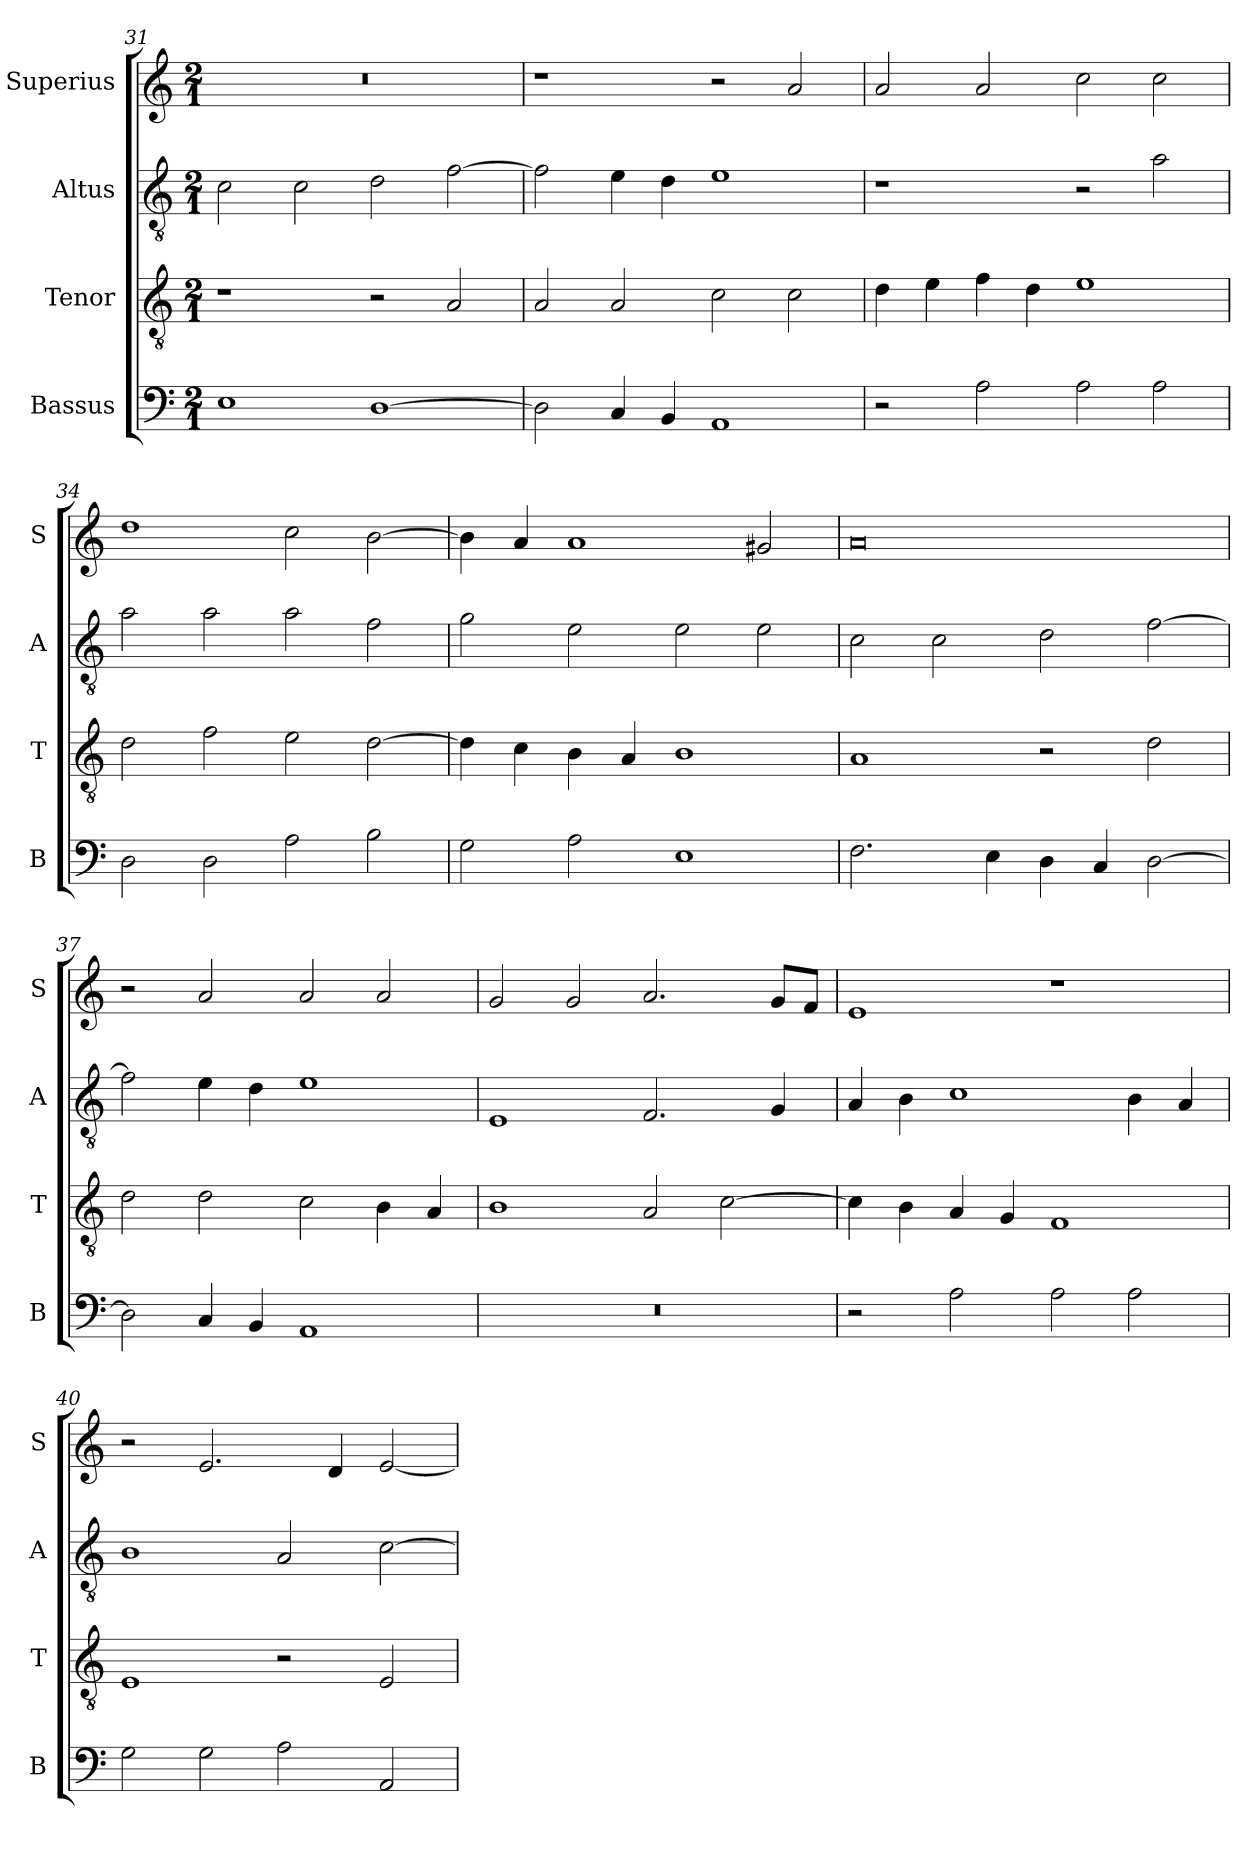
**kern	**kern	**kern	**kern
*part4	*part3	*part2	*part1
*staff4	*staff3	*staff2	*staff1
*I"Bassus	*I"Tenor	*I"Altus	*I"Superius
*I'B	*I'T	*I'A	*I'S
*clefF4	*clefGv2	*clefGv2	*clefG2
*k[]	*k[]	*k[]	*k[]
*M2/1	*M2/1	*M2/1	*M2/1
=31	=31	=31	=31
1E	1r	2c\	0r
.	.	2c\	.
[1D	2r	2d\	.
.	2A/	[2f\	.
=32	=32	=32	=32
2D\]	2A/	2f\]	1r
4C/	2A/	4e\	.
4BB/	.	4d\	.
1AA	2c\	1e	2r
.	2c\	.	2a/
=33	=33	=33	=33
2r	4d\	1r	2a/
.	4e\	.	.
2A\	4f\	.	2a/
.	4d\	.	.
2A\	1e	2r	2cc\
2A\	.	2a\	2cc\
=34	=34	=34	=34
2D\	2d\	2a\	1dd
2D\	2f\	2a\	.
2A\	2e\	2a\	2cc\
2B\	[2d\	2f\	[2b\
=35	=35	=35	=35
2G\	4d\]	2g\	4b\]
.	4c\	.	4a/
2A\	4B\	2e\	1a
.	4A/	.	.
1E	1B	2e\	.
.	.	2e\	2g#X/
=36	=36	=36	=36
2.F\	1A	2c\	0a
.	.	2c\	.
4E\	.	.	.
4D\	2r	2d\	.
4C/	.	.	.
[2D\	2d\	[2f\	.
=37	=37	=37	=37
2D\]	2d\	2f\]	2r
4C/	2d\	4e\	2a/
4BB/	.	4d\	.
1AA	2c\	1e	2a/
.	4B\	.	2a/
.	4A/	.	.
=38	=38	=38	=38
0r	1B	1E	2g/
.	.	.	2g/
.	2A/	2.F/	2.a/
.	[2c\	.	.
.	.	4G/	8g/L
.	.	.	8f/J
=39	=39	=39	=39
2r	4c\]	4A/	1e
.	4B\	4B\	.
2A\	4A/	1c	.
.	4G/	.	.
2A\	1F	.	1r
2A\	.	4B\	.
.	.	4A/	.
=40	=40	=40	=40
2G\	1E	1B	2r
2G\	.	.	2.e/
2A\	2r	2A/	.
.	.	.	4d/
2AA/	2E/	[2c\	[2e/
=	=	=	=
*-	*-	*-	*-
